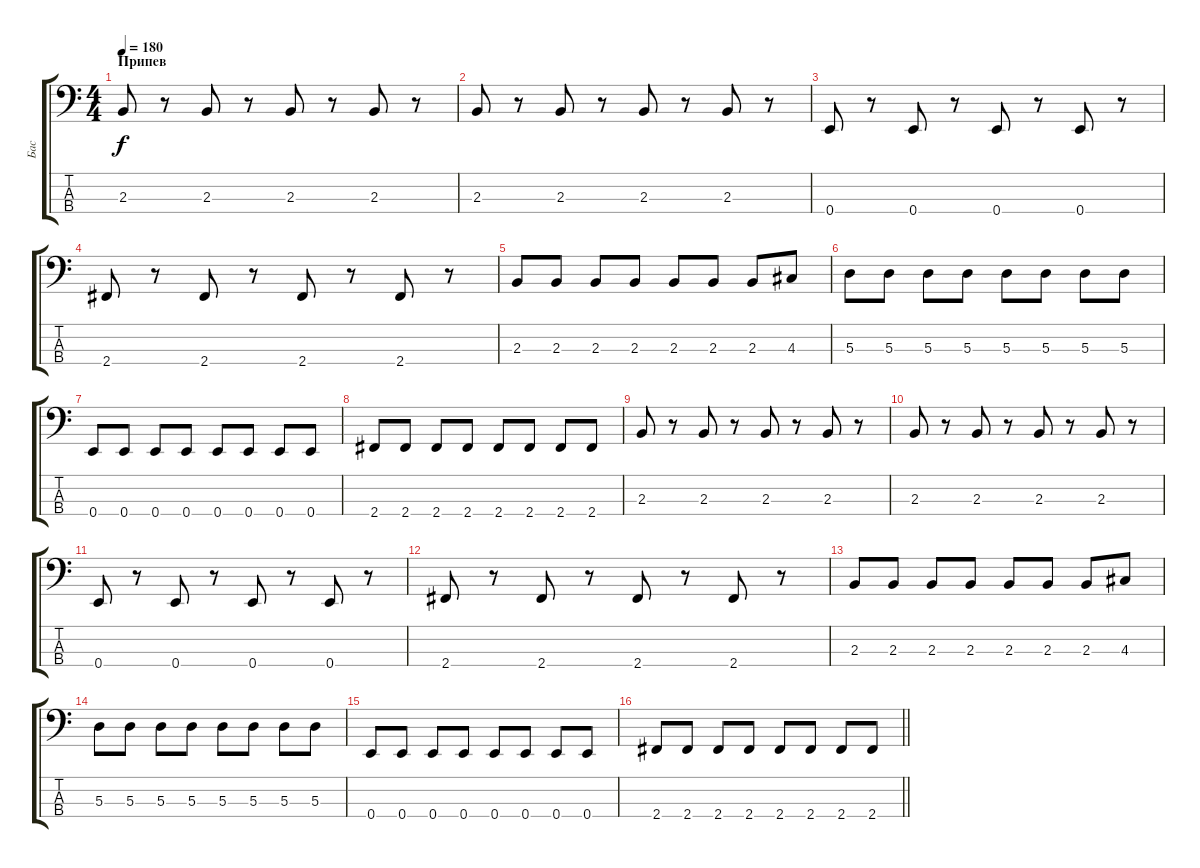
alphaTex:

\track ("Бас" "Бас") {instrument electricbasspick}
\staff {score tabs}
\tuning (G2 D2 A1 E1) {hide}
\ts (4 4)
\section ("" "Припев")
\tempo 180
\clef f4
\ks c
2.3.8{dy f} r.8 2.3.8 r.8 2.3.8 r.8 2.3.8 r.8 |
2.3.8 r.8 2.3.8 r.8 2.3.8 r.8 2.3.8 r.8 |
0.4.8 r.8 0.4.8 r.8 0.4.8 r.8 0.4.8 r.8 |
2.4.8 r.8 2.4.8 r.8 2.4.8 r.8 2.4.8 r.8 |
2.3.8 2.3.8 2.3.8 2.3.8 2.3.8 2.3.8 2.3.8 4.3.8 |
5.3.8 5.3.8 5.3.8 5.3.8 5.3.8 5.3.8 5.3.8 5.3.8 |
0.4.8 0.4.8 0.4.8 0.4.8 0.4.8 0.4.8 0.4.8 0.4.8 |
2.4.8 2.4.8 2.4.8 2.4.8 2.4.8 2.4.8 2.4.8 2.4.8 |
2.3.8 r.8 2.3.8 r.8 2.3.8 r.8 2.3.8 r.8 |
2.3.8 r.8 2.3.8 r.8 2.3.8 r.8 2.3.8 r.8 |
0.4.8 r.8 0.4.8 r.8 0.4.8 r.8 0.4.8 r.8 |
2.4.8 r.8 2.4.8 r.8 2.4.8 r.8 2.4.8 r.8 |
2.3.8 2.3.8 2.3.8 2.3.8 2.3.8 2.3.8 2.3.8 4.3.8 |
5.3.8 5.3.8 5.3.8 5.3.8 5.3.8 5.3.8 5.3.8 5.3.8 |
0.4.8 0.4.8 0.4.8 0.4.8 0.4.8 0.4.8 0.4.8 0.4.8 |
\barLineRight lightlight
2.4.8 2.4.8 2.4.8 2.4.8 2.4.8 2.4.8 2.4.8 2.4.8
